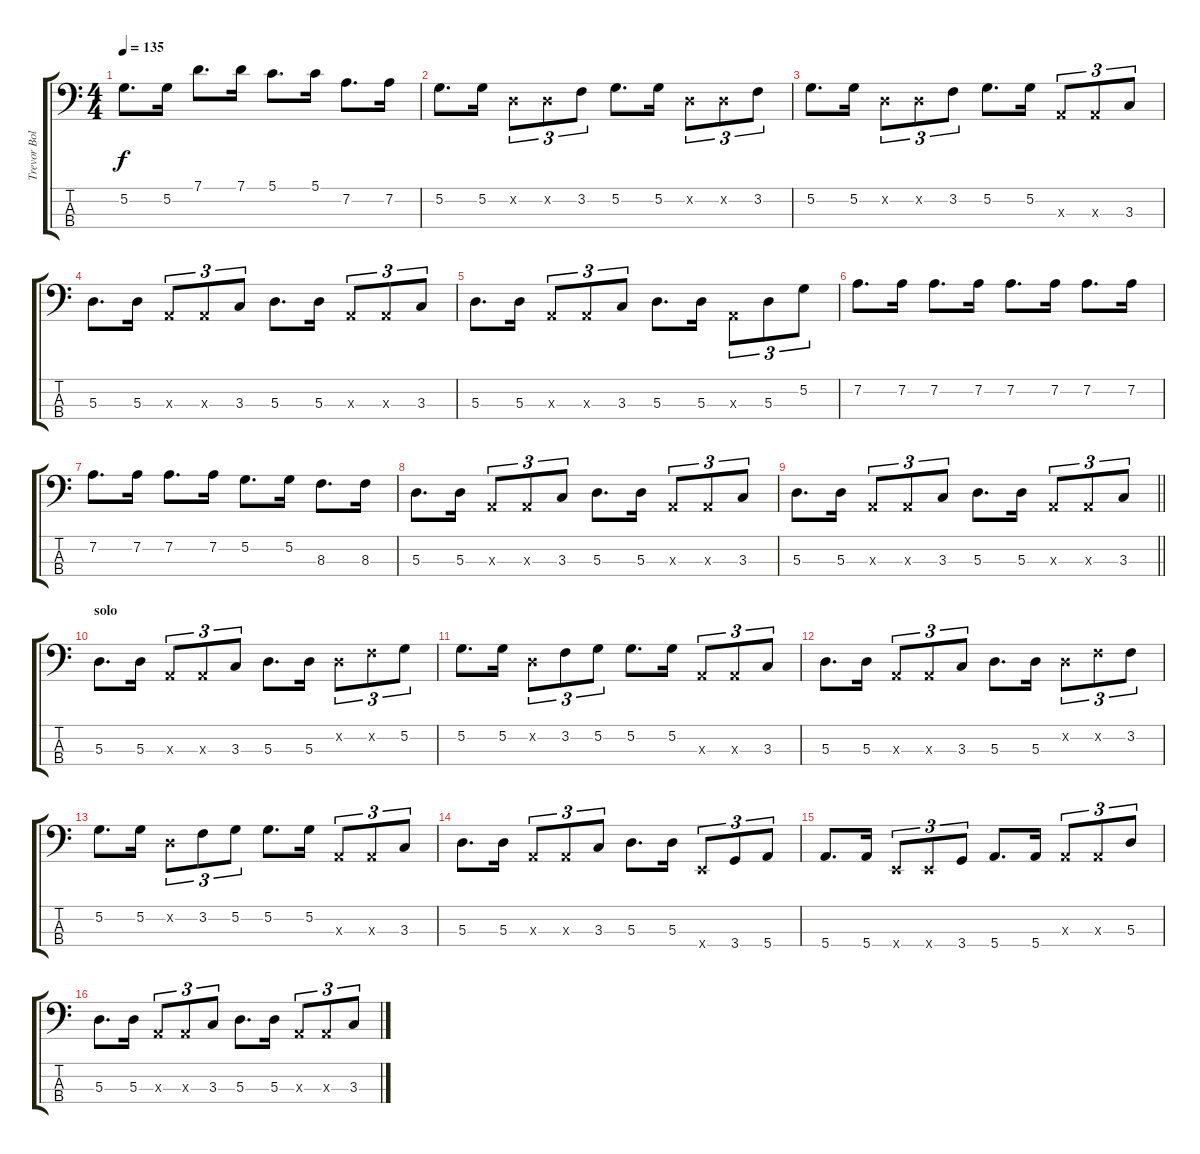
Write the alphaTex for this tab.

\track ("Trevor Bolder (bass)" "Trevor Bol") {instrument electricbassfinger}
\staff {score tabs}
\tuning (G2 D2 A1 E1) {hide}
\ts (4 4)
\tempo 135
\clef f4
\ks c
5.2.8{d dy f} 5.2.16 7.1.8{d} 7.1.16 5.1.8{d} 5.1.16 7.2.8{d} 7.2.16 |
5.2.8{d} 5.2.16 0.2{x}.8{tu (3 2)} 0.2{x}.8{tu (3 2)} 3.2.8{tu (3 2)} 5.2.8{d} 5.2.16 0.2{x}.8{tu (3 2)} 0.2{x}.8{tu (3 2)} 3.2.8{tu (3 2)} |
5.2.8{d} 5.2.16 0.2{x}.8{tu (3 2)} 0.2{x}.8{tu (3 2)} 3.2.8{tu (3 2)} 5.2.8{d} 5.2.16 0.3{x}.8{tu (3 2)} 0.3{x}.8{tu (3 2)} 3.3.8{tu (3 2)} |
5.3.8{d} 5.3.16 0.3{x}.8{tu (3 2)} 0.3{x}.8{tu (3 2)} 3.3.8{tu (3 2)} 5.3.8{d} 5.3.16 0.3{x}.8{tu (3 2)} 0.3{x}.8{tu (3 2)} 3.3.8{tu (3 2)} |
5.3.8{d} 5.3.16 0.3{x}.8{tu (3 2)} 0.3{x}.8{tu (3 2)} 3.3.8{tu (3 2)} 5.3.8{d} 5.3.16 0.3{x}.8{tu (3 2)} 5.3.8{tu (3 2)} 5.2.8{tu (3 2)} |
7.2.8{d} 7.2.16 7.2.8{d} 7.2.16 7.2.8{d} 7.2.16 7.2.8{d} 7.2.16 |
7.2.8{d} 7.2.16 7.2.8{d} 7.2.16 5.2.8{d} 5.2.16 8.3.8{d} 8.3.16 |
5.3.8{d} 5.3.16 0.3{x}.8{tu (3 2)} 0.3{x}.8{tu (3 2)} 3.3.8{tu (3 2)} 5.3.8{d} 5.3.16 0.3{x}.8{tu (3 2)} 0.3{x}.8{tu (3 2)} 3.3.8{tu (3 2)} |
\barLineRight lightlight
5.3.8{d} 5.3.16 0.3{x}.8{tu (3 2)} 0.3{x}.8{tu (3 2)} 3.3.8{tu (3 2)} 5.3.8{d} 5.3.16 0.3{x}.8{tu (3 2)} 0.3{x}.8{tu (3 2)} 3.3.8{tu (3 2)} |
\section ("" "solo ")
5.3.8{d} 5.3.16 0.3{x}.8{tu (3 2)} 0.3{x}.8{tu (3 2)} 3.3.8{tu (3 2)} 5.3.8{d} 5.3.16 0.2{x}.8{tu (3 2)} 3.2{x}.8{tu (3 2)} 5.2.8{tu (3 2)} |
5.2.8{d} 5.2.16 0.2{x}.8{tu (3 2)} 3.2.8{tu (3 2)} 5.2.8{tu (3 2)} 5.2.8{d} 5.2.16 0.3{x}.8{tu (3 2)} 0.3{x}.8{tu (3 2)} 3.3.8{tu (3 2)} |
5.3.8{d} 5.3.16 0.3{x}.8{tu (3 2)} 0.3{x}.8{tu (3 2)} 3.3.8{tu (3 2)} 5.3.8{d} 5.3.16 0.2{x}.8{tu (3 2)} 3.2{x}.8{tu (3 2)} 3.2.8{tu (3 2)} |
5.2.8{d} 5.2.16 0.2{x}.8{tu (3 2)} 3.2.8{tu (3 2)} 5.2.8{tu (3 2)} 5.2.8{d} 5.2.16 0.3{x}.8{tu (3 2)} 0.3{x}.8{tu (3 2)} 3.3.8{tu (3 2)} |
5.3.8{d} 5.3.16 0.3{x}.8{tu (3 2)} 0.3{x}.8{tu (3 2)} 3.3.8{tu (3 2)} 5.3.8{d} 5.3.16 0.4{x}.8{tu (3 2)} 3.4.8{tu (3 2)} 5.4.8{tu (3 2)} |
5.4.8{d} 5.4.16 0.4{x}.8{tu (3 2)} 0.4{x}.8{tu (3 2)} 3.4.8{tu (3 2)} 5.4.8{d} 5.4.16 0.3{x}.8{tu (3 2)} 0.3{x}.8{tu (3 2)} 5.3.8{tu (3 2)} |
5.3.8{d} 5.3.16 0.3{x}.8{tu (3 2)} 0.3{x}.8{tu (3 2)} 3.3.8{tu (3 2)} 5.3.8{d} 5.3.16 0.3{x}.8{tu (3 2)} 0.3{x}.8{tu (3 2)} 3.3.8{tu (3 2)}
